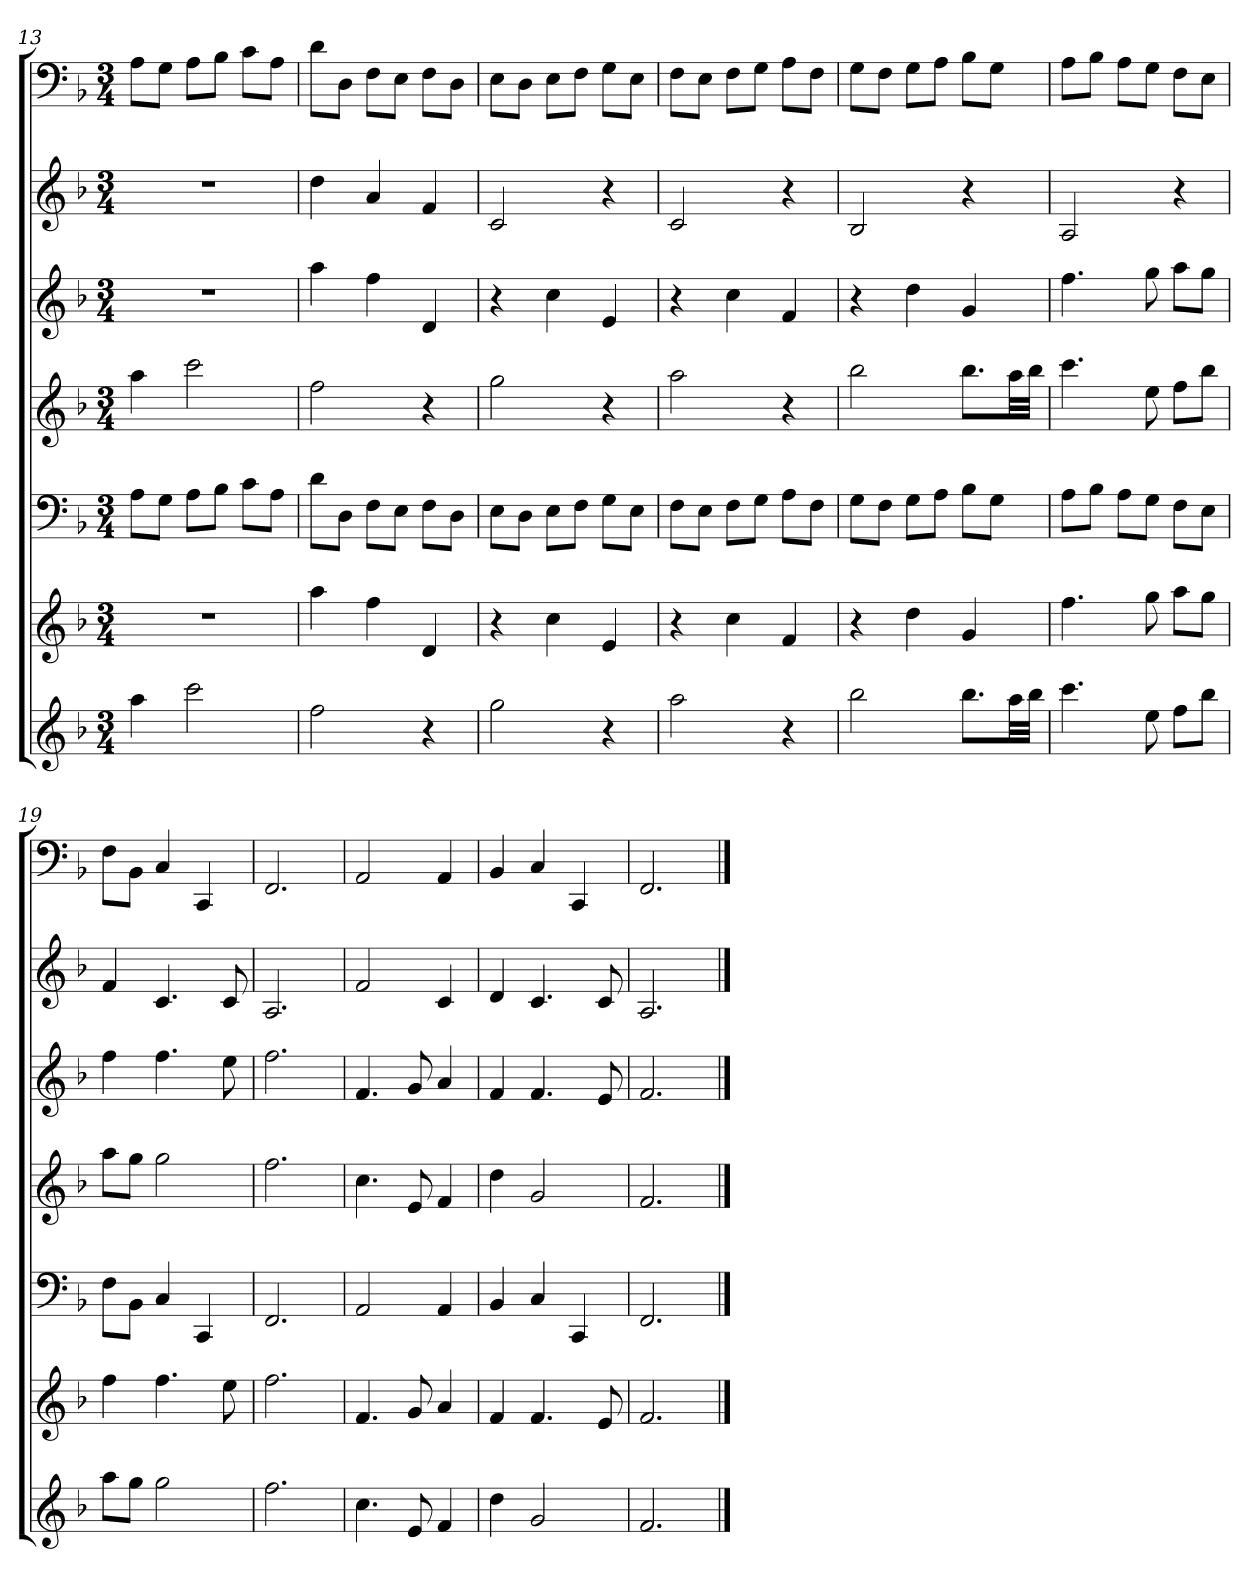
**kern	**kern	**kern	**kern	**kern	**kern	**kern
*part7	*part6	*part5	*part4	*part3	*part2	*part1
*staff7	*staff6	*staff5	*staff4	*staff3	*staff2	*staff1
*k[b-]	*k[b-]	*k[b-]	*k[b-]	*k[b-]	*k[b-]	*k[b-]
*F:	*F:	*F:	*F:	*F:	*F:	*F:
*M3/4	*M3/4	*M3/4	*M3/4	*M3/4	*M3/4	*M3/4
=13	=13	=13	=13	=13	=13	=13
4aa	2.r	8AL	4aa	2.r	2.r	8AL
.	.	8GJ	.	.	.	8GJ
2ccc	.	8AL	2ccc	.	.	8AL
.	.	8B-J	.	.	.	8B-J
.	.	8cL	.	.	.	8cL
.	.	8AJ	.	.	.	8AJ
=14	=14	=14	=14	=14	=14	=14
2ff	4aa	8dL	2ff	4aa	4dd	8dL
.	.	8DJ	.	.	.	8DJ
.	4ff	8FL	.	4ff	4a	8FL
.	.	8EJ	.	.	.	8EJ
4r	4d	8FL	4r	4d	4f	8FL
.	.	8DJ	.	.	.	8DJ
=15	=15	=15	=15	=15	=15	=15
2gg	4r	8EL	2gg	4r	2c	8EL
.	.	8DJ	.	.	.	8DJ
.	4cc	8EL	.	4cc	.	8EL
.	.	8FJ	.	.	.	8FJ
4r	4e	8GL	4r	4e	4r	8GL
.	.	8EJ	.	.	.	8EJ
=16	=16	=16	=16	=16	=16	=16
2aa	4r	8FL	2aa	4r	2c	8FL
.	.	8EJ	.	.	.	8EJ
.	4cc	8FL	.	4cc	.	8FL
.	.	8GJ	.	.	.	8GJ
4r	4f	8AL	4r	4f	4r	8AL
.	.	8FJ	.	.	.	8FJ
=17	=17	=17	=17	=17	=17	=17
2bb-	4r	8GL	2bb-	4r	2B-	8GL
.	.	8FJ	.	.	.	8FJ
.	4dd	8GL	.	4dd	.	8GL
.	.	8AJ	.	.	.	8AJ
8.bb-L	4g	8B-L	8.bb-L	4g	4r	8B-L
.	.	8GJ	.	.	.	8GJ
32aaLL	.	.	32aaLL	.	.	.
32bb-JJJ	.	.	32bb-JJJ	.	.	.
=18	=18	=18	=18	=18	=18	=18
4.ccc	4.ff	8AL	4.ccc	4.ff	2A	8AL
.	.	8B-J	.	.	.	8B-J
.	.	8AL	.	.	.	8AL
8ee	8gg	8GJ	8ee	8gg	.	8GJ
8ffL	8aaL	8FL	8ffL	8aaL	4r	8FL
8bb-J	8ggJ	8EJ	8bb-J	8ggJ	.	8EJ
=19	=19	=19	=19	=19	=19	=19
8aaL	4ff	8FL	8aaL	4ff	4f	8FL
8ggJ	.	8BB-J	8ggJ	.	.	8BB-J
2gg	4.ff	4C	2gg	4.ff	4.c	4C
.	.	4CC	.	.	.	4CC
.	8ee	.	.	8ee	8c	.
=20	=20	=20	=20	=20	=20	=20
2.ff	2.ff	2.FF	2.ff	2.ff	2.A	2.FF
=21	=21	=21	=21	=21	=21	=21
4.cc	4.f	2AA	4.cc	4.f	2f	2AA
8e	8g	.	8e	8g	.	.
4f	4a	4AA	4f	4a	4c	4AA
=22	=22	=22	=22	=22	=22	=22
4dd	4f	4BB-	4dd	4f	4d	4BB-
2g	4.f	4C	2g	4.f	4.c	4C
.	.	4CC	.	.	.	4CC
.	8e	.	.	8e	8c	.
=23	=23	=23	=23	=23	=23	=23
2.f	2.f	2.FF	2.f	2.f	2.A	2.FF
==	==	==	==	==	==	==
*-	*-	*-	*-	*-	*-	*-
